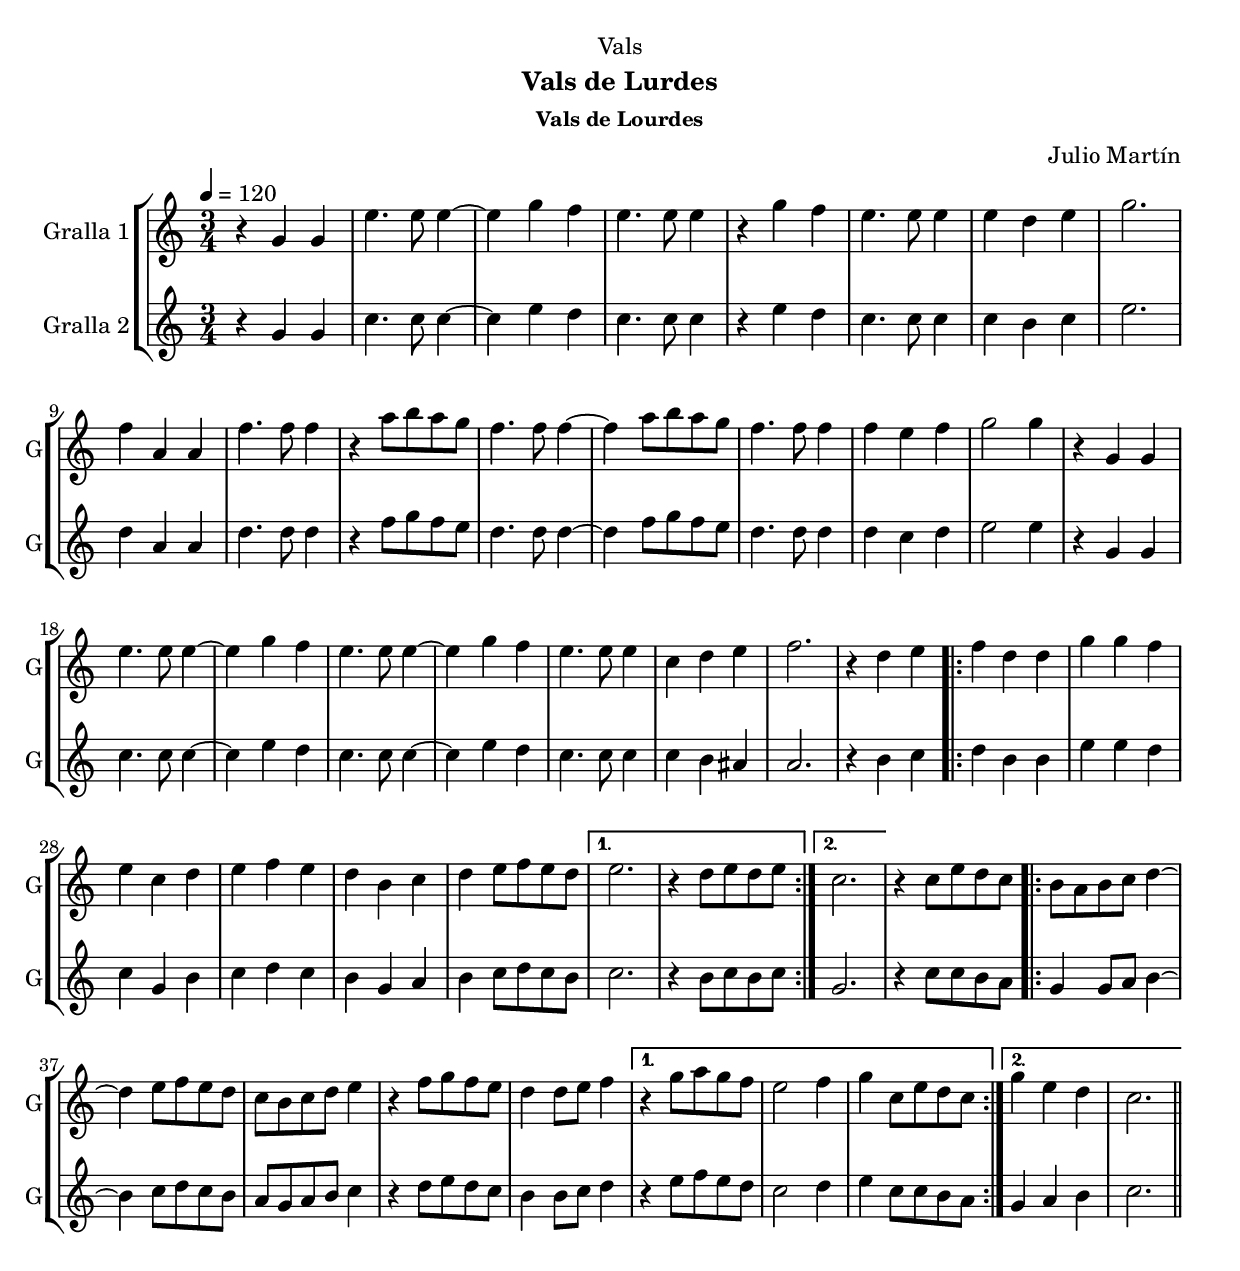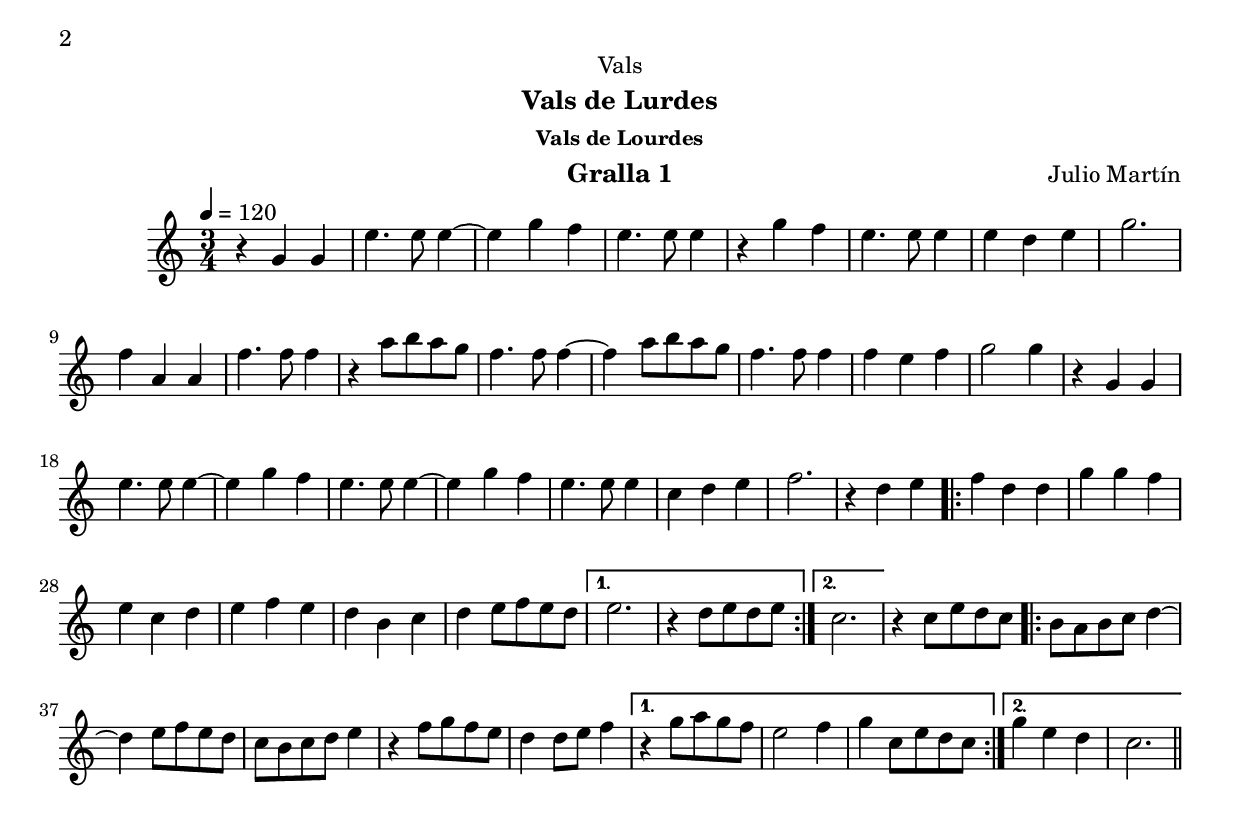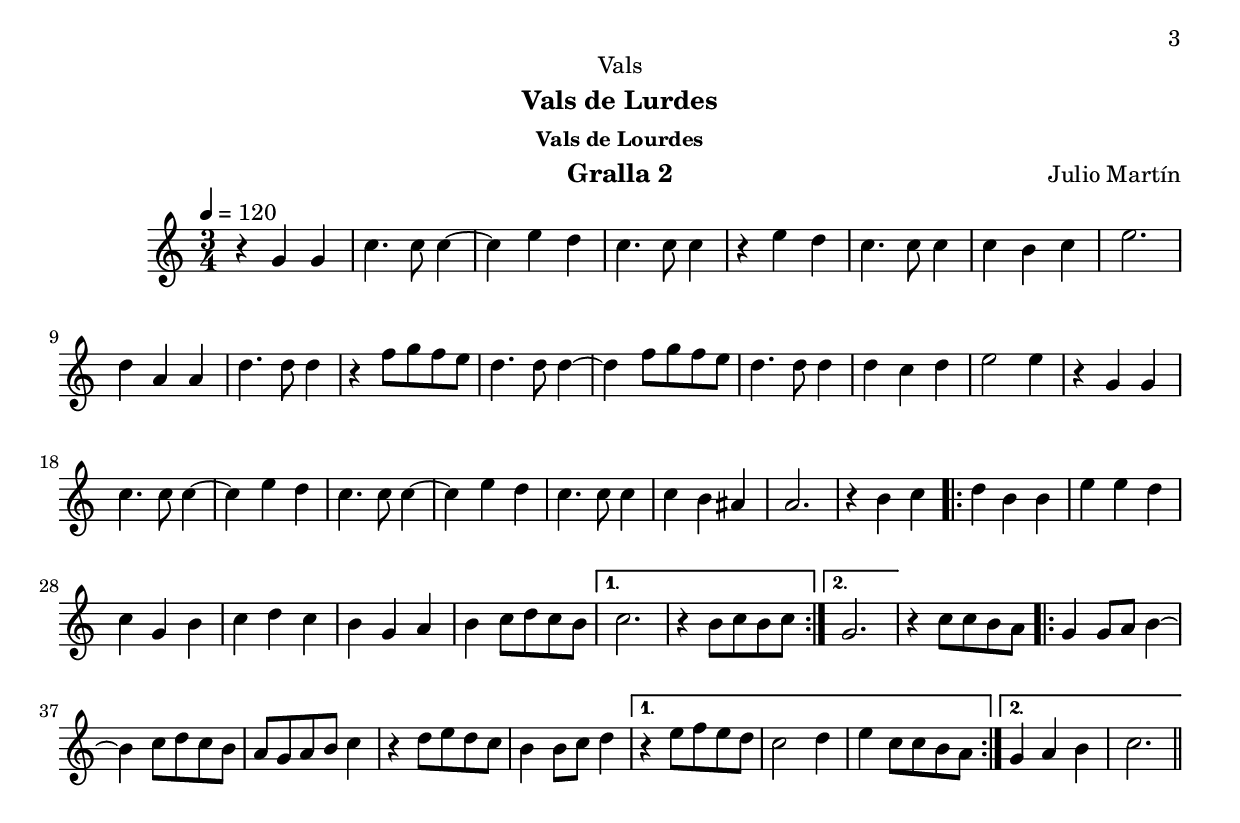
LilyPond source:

\version "2.16.2"

\header {
  dedication="Vals"
  title=""
  subtitle="Vals de Lurdes"
  subsubtitle="Vals de Lourdes"
  poet=""
  meter=""
  piece=""
  composer="Julio Martín"
  arranger=""
  opus=""
  instrument=""
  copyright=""
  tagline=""
}

liniaroAa =
\relative g'
{
  \tempo 4=120
  \clef treble
  \key c \major
  \time 3/4
  r4 g g  |
  e'4. e8 e4 ~  |
  e4 g f  |
  e4. e8 e4  |
  %05
  r4 g f  |
  e4. e8 e4  |
  e4 d e  |
  g2.  |
  f4 a, a  |
  %10
  f'4. f8 f4  |
  r4 a8 b a g  |
  f4. f8 f4 ~  |
  f4 a8 b a g  |
  f4. f8 f4  |
  %15
  f4 e f  |
  g2 g4  |
  r4 g, g  |
  e'4. e8 e4 ~  |
  e4 g f  |
  %20
  e4. e8 e4 ~  |
  e4 g f  |
  e4. e8 e4  |
  c4 d e  |
  f2.  |
  %25
  r4 d e  |
  \repeat volta 2 { f4 d d  |
  g4 g f  |
  e4 c d  |
  e4 f e  |
  %30
  d4 b c  |
  d4 e8 f e d }
  \alternative { { e2.  |
  r4 d8 e d e }
  { c2. } }
  %35
  r4 c8 e d c  |
  \repeat volta 2 { b8 a b c d4 ~  |
  d4 e8 f e d  |
  c8 b c d e4  |
  r4 f8 g f e  |
  %40
  d4 d8 e f4 }
  \alternative { { r4 g8 a g f  |
  e2 f4  |
  g4 c,8 e d c }
  { g'4 e d  |
  %45
  c2. } } \bar "||"
}

liniaroAb =
\relative g'
{
  \tempo 4=120
  \clef treble
  \key c \major
  \time 3/4
  r4 g g  |
  c4. c8 c4 ~  |
  c4 e d  |
  c4. c8 c4  |
  %05
  r4 e d  |
  c4. c8 c4  |
  c4 b c  |
  e2.  |
  d4 a a  |
  %10
  d4. d8 d4  |
  r4 f8 g f e  |
  d4. d8 d4 ~  |
  d4 f8 g f e  |
  d4. d8 d4  |
  %15
  d4 c d  |
  e2 e4  |
  r4 g, g  |
  c4. c8 c4 ~  |
  c4 e d  |
  %20
  c4. c8 c4 ~  |
  c4 e d  |
  c4. c8 c4  |
  c4 b ais  |
  a2.  |
  %25
  r4 b c  |
  \repeat volta 2 { d4 b b  |
  e4 e d  |
  c4 g b  |
  c4 d c  |
  %30
  b4 g a  |
  b4 c8 d c b }
  \alternative { { c2.  |
  r4 b8 c b c }
  { g2. } }
  %35
  r4 c8 c b a  |
  \repeat volta 2 { g4 g8 a b4 ~  |
  b4 c8 d c b  |
  a8 g a b c4  |
  r4 d8 e d c  |
  %40
  b4 b8 c d4 }
  \alternative { { r4 e8 f e d  |
  c2 d4  |
  e4 c8 c b a }
  { g4 a b  |
  %45
  c2. } } \bar "||"
}

\bookpart {
  \score {
    \new StaffGroup {
      \override Score.RehearsalMark #'self-alignment-X = #LEFT
      <<
        \new Staff \with {instrumentName = #"Gralla 1" shortInstrumentName = #"G"} \liniaroAa
        \new Staff \with {instrumentName = #"Gralla 2" shortInstrumentName = #"G"} \liniaroAb
      >>
    }
    \layout {}
  }
  \score { \unfoldRepeats
    \new StaffGroup {
      \override Score.RehearsalMark #'self-alignment-X = #LEFT
      <<
        \new Staff \with {instrumentName = #"Gralla 1" shortInstrumentName = #"G"} \liniaroAa
        \new Staff \with {instrumentName = #"Gralla 2" shortInstrumentName = #"G"} \liniaroAb
      >>
    }
    \midi {
      \set Staff.midiInstrument = "oboe"
      \set DrumStaff.midiInstrument = "drums"
    }
  }
}

\bookpart {
  \header {instrument="Gralla 1"}
  \score {
    \new StaffGroup {
      \override Score.RehearsalMark #'self-alignment-X = #LEFT
      <<
        \new Staff \liniaroAa
      >>
    }
    \layout {}
  }
  \score { \unfoldRepeats
    \new StaffGroup {
      \override Score.RehearsalMark #'self-alignment-X = #LEFT
      <<
        \new Staff \liniaroAa
      >>
    }
    \midi {
      \set Staff.midiInstrument = "oboe"
      \set DrumStaff.midiInstrument = "drums"
    }
  }
}

\bookpart {
  \header {instrument="Gralla 2"}
  \score {
    \new StaffGroup {
      \override Score.RehearsalMark #'self-alignment-X = #LEFT
      <<
        \new Staff \liniaroAb
      >>
    }
    \layout {}
  }
  \score { \unfoldRepeats
    \new StaffGroup {
      \override Score.RehearsalMark #'self-alignment-X = #LEFT
      <<
        \new Staff \liniaroAb
      >>
    }
    \midi {
      \set Staff.midiInstrument = "oboe"
      \set DrumStaff.midiInstrument = "drums"
    }
  }
}

